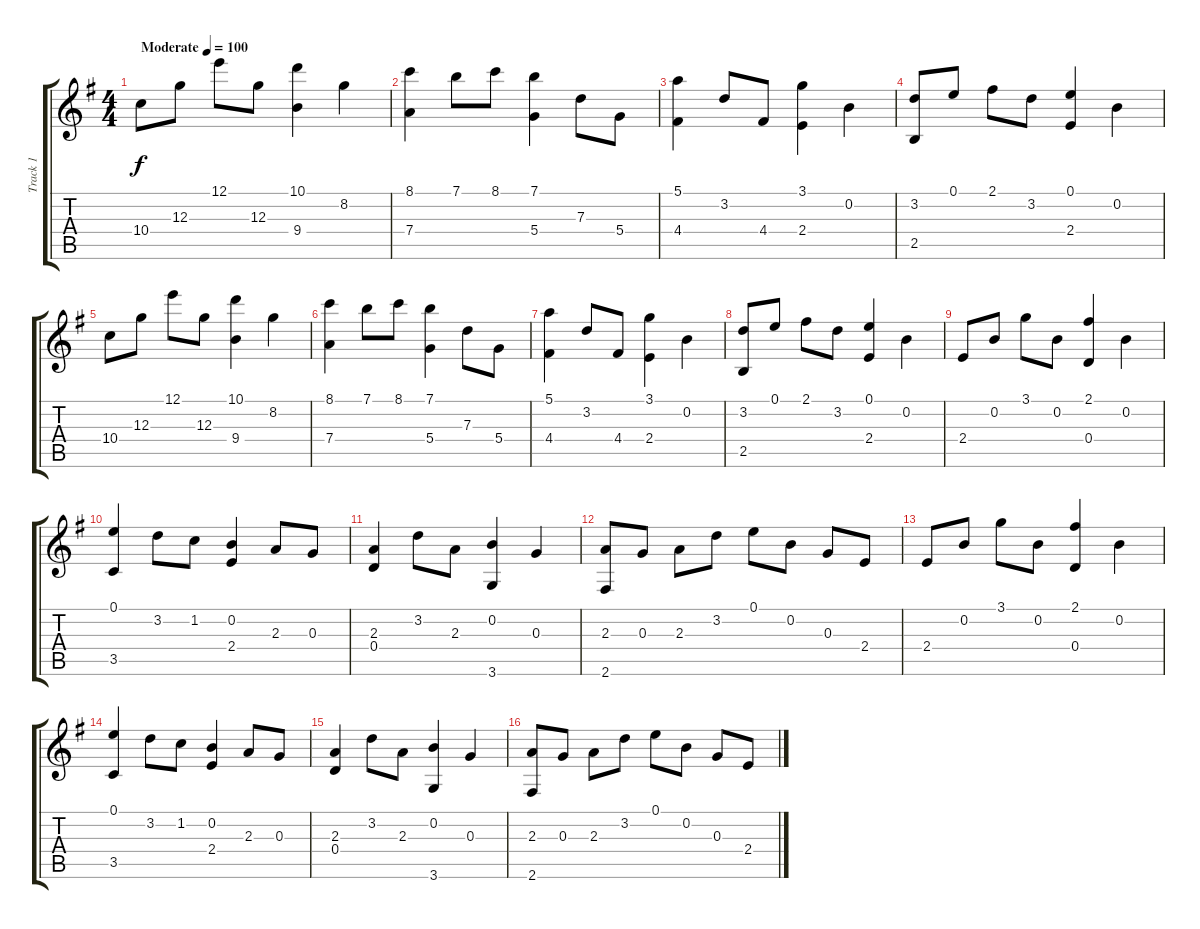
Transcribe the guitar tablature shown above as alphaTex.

\track ("Track 1" "Track 1") {instrument acousticguitarsteel}
\staff {score tabs}
\tuning (E4 B3 G3 D3 A2 E2) {hide}
\ts (4 4)
\tempo (100 "Moderate")
\clef g2
\ks g
10.4.8{dy f instrument acousticguitarsteel} 12.3.8 12.1.8 12.3.8 (10.1 9.4).4 8.2.4 |
(8.1 7.4).4 7.1.8 8.1.8 (7.1 5.4).4 7.3.8 5.4.8 |
(5.1 4.4).4 3.2.8 4.4.8 (3.1 2.4).4 0.2.4 |
(3.2 2.5).8 0.1.8 2.1.8 3.2.8 (0.1 2.4).4 0.2.4 |
10.4.8 12.3.8 12.1.8 12.3.8 (10.1 9.4).4 8.2.4 |
(8.1 7.4).4 7.1.8 8.1.8 (7.1 5.4).4 7.3.8 5.4.8 |
(5.1 4.4).4 3.2.8 4.4.8 (3.1 2.4).4 0.2.4 |
(3.2 2.5).8 0.1.8 2.1.8 3.2.8 (0.1 2.4).4 0.2.4 |
2.4.8 0.2.8 3.1.8 0.2.8 (2.1 0.4).4 0.2.4 |
(0.1 3.5).4 3.2.8 1.2.8 (0.2 2.4).4 2.3.8 0.3.8 |
(2.3 0.4).4 3.2.8 2.3.8 (0.2 3.6).4 0.3.4 |
(2.3 2.6).8 0.3.8 2.3.8 3.2.8 0.1.8 0.2.8 0.3.8 2.4.8 |
2.4.8 0.2.8 3.1.8 0.2.8 (2.1 0.4).4 0.2.4 |
(0.1 3.5).4 3.2.8 1.2.8 (0.2 2.4).4 2.3.8 0.3.8 |
(2.3 0.4).4 3.2.8 2.3.8 (0.2 3.6).4 0.3.4 |
(2.3 2.6).8 0.3.8 2.3.8 3.2.8 0.1.8 0.2.8 0.3.8 2.4.8
